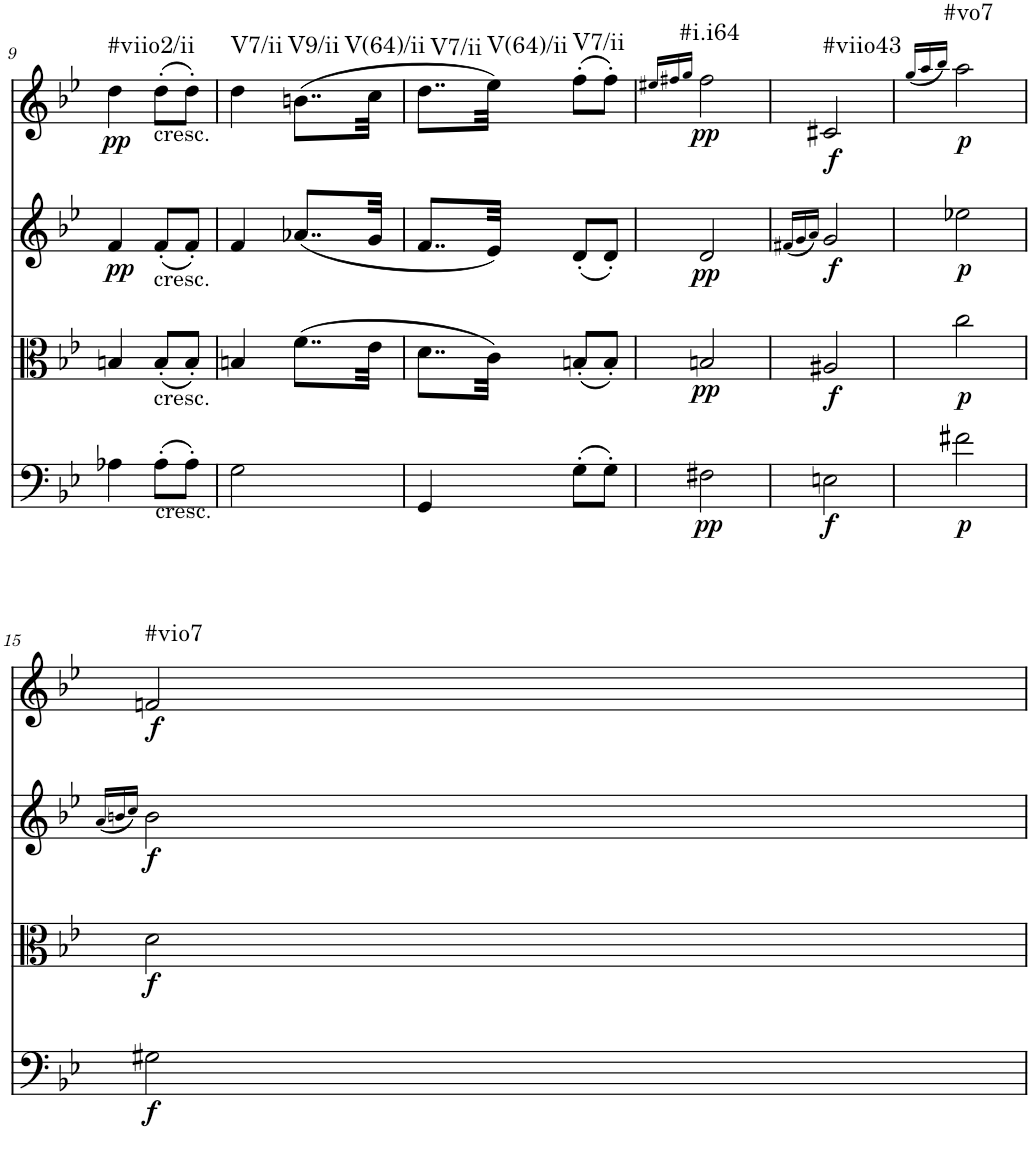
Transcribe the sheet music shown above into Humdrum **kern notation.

**kern	**dynam	**kern	**dynam	**kern	**dynam	**kern	**dynam	**harte
*part4	*part4	*part3	*part3	*part2	*part2	*part1	*part1	*part1
*staff4	*staff4	*staff3	*staff3	*staff2	*staff2	*staff1	*staff1	*
*I"Violoncello	*	*I"Viola	*	*I"Violin II	*	*I"Violin I	*	*
*I'Vc	*	*I'Vla	*	*I'Vln	*	*I'Vln	*	*
!!LO:PB:g=z
*clefF4	*	*clefC3	*	*clefG2	*	*clefG2	*	*
*k[b-e-]	*	*k[b-e-]	*	*k[b-e-]	*	*k[b-e-]	*	*
*M2/4	*	*M2/4	*	*M2/4	*	*M2/4	*	*
=9	=9	=9	=9	=9	=9	=9	=9	=9
!	!	!	!	!	!LO:DY:b	!	!LO:DY:b	!LO:H:kt=#viio2/ii
4A-X\	.	4Bn/	.	4f/	pp	4dd\	pp	N
!	!	!	!	!	!	!LO:TX:b:t=cresc.	!	!
!	!	!	!	!LO:TX:b:t=cresc.	!	!	!	!
!	!	!LO:TX:b:t=cresc.	!	!	!	!	!	!
!LO:TX:a:t=cresc.	!	!	!	!	!	!	!	!
(8A-'\L	.	(8B'/L	.	(8f'/L	.	(8dd'\L	.	.
8A-'\J)	.	8B'/J)	.	8f'/J)	.	8dd'\J)	.	.
=10	=10	=10	=10	=10	=10	=10	=10	=10
!	!	!	!	!	!	!	!	!LO:H:kt=V7/ii
2G\	.	4Bn/	.	4f/	.	4dd\	.	N
!	!	!	!	!	!	!	!	!LO:H:kt=V9/ii
.	.	(8..f\L	.	(8..a-X/L	.	(8..bn\L	.	N
!	!	!	!	!	!	!	!	!LO:H:kt=V(64)/ii
.	.	32e-\Jkk	.	32g/Jkk	.	32cc\Jkk	.	N
=11	=11	=11	=11	=11	=11	=11	=11	=11
!	!	!	!	!	!	!	!	!LO:H:kt=V7/ii
4GG/	.	8..d\L	.	8..f/L	.	8..dd\L	.	N
!	!	!	!	!	!	!	!	!LO:H:kt=V(64)/ii
.	.	32c\Jkk)	.	32e-/Jkk)	.	32ee-\Jkk)	.	N
!	!	!	!	!	!	!	!	!LO:H:kt=V7/ii
(8G'\L	.	(8Bn'/L	.	(8d'/L	.	(8ff'\L	.	N
8G'\J)	.	8B'/J)	.	8d'/J)	.	8ff'\J)	.	.
=12	=12	=12	=12	=12	=12	=12	=12	=12
.	.	.	.	.	.	16qee#X/LL	.	.
.	.	.	.	.	.	16qff#X/	.	.
.	.	.	.	.	.	16qgg/JJ	.	.
!	!LO:DY:b	!	!LO:DY:b	!	!LO:DY:b	!	!LO:DY:b	!LO:H:kt=#i.i64
2F#X\	pp	2Bn/	pp	2d/	pp	2ff#\	pp	N
=13	=13	=13	=13	=13	=13	=13	=13	=13
.	.	.	.	(16qf#X/LL	.	.	.	.
.	.	.	.	16qg/	.	.	.	.
.	.	.	.	16qa/JJ)	.	.	.	.
!	!LO:DY:b	!	!LO:DY:b	!	!LO:DY:b	!	!LO:DY:b	!LO:H:kt=#viio43
2En\	f	2A#X/	f	2g/	f	2c#X/	f	N
=14	=14	=14	=14	=14	=14	=14	=14	=14
.	.	.	.	.	.	(16qgg/LL	.	.
.	.	.	.	.	.	16qaa/	.	.
.	.	.	.	.	.	16qbb-/JJ)	.	.
!	!LO:DY:b	!	!LO:DY:b	!	!LO:DY:b	!	!LO:DY:b	!LO:H:kt=#vo7
2f#X\	p	2cc\	p	2ee-X\	p	2aa\	p	N
!!LO:LB:g=z
=15	=15	=15	=15	=15	=15	=15	=15	=15
.	.	.	.	(16qa/LL	.	.	.	.
.	.	.	.	16qbn/	.	.	.	.
.	.	.	.	16qcc/JJ)	.	.	.	.
!	!LO:DY:b	!	!LO:DY:b	!	!LO:DY:b	!	!LO:DY:b	!LO:H:kt=#vio7
2G#X\	f	2d\	f	2b\	f	2fn/	f	N
=	=	=	=	=	=	=	=	=
*-	*-	*-	*-	*-	*-	*-	*-	*-
